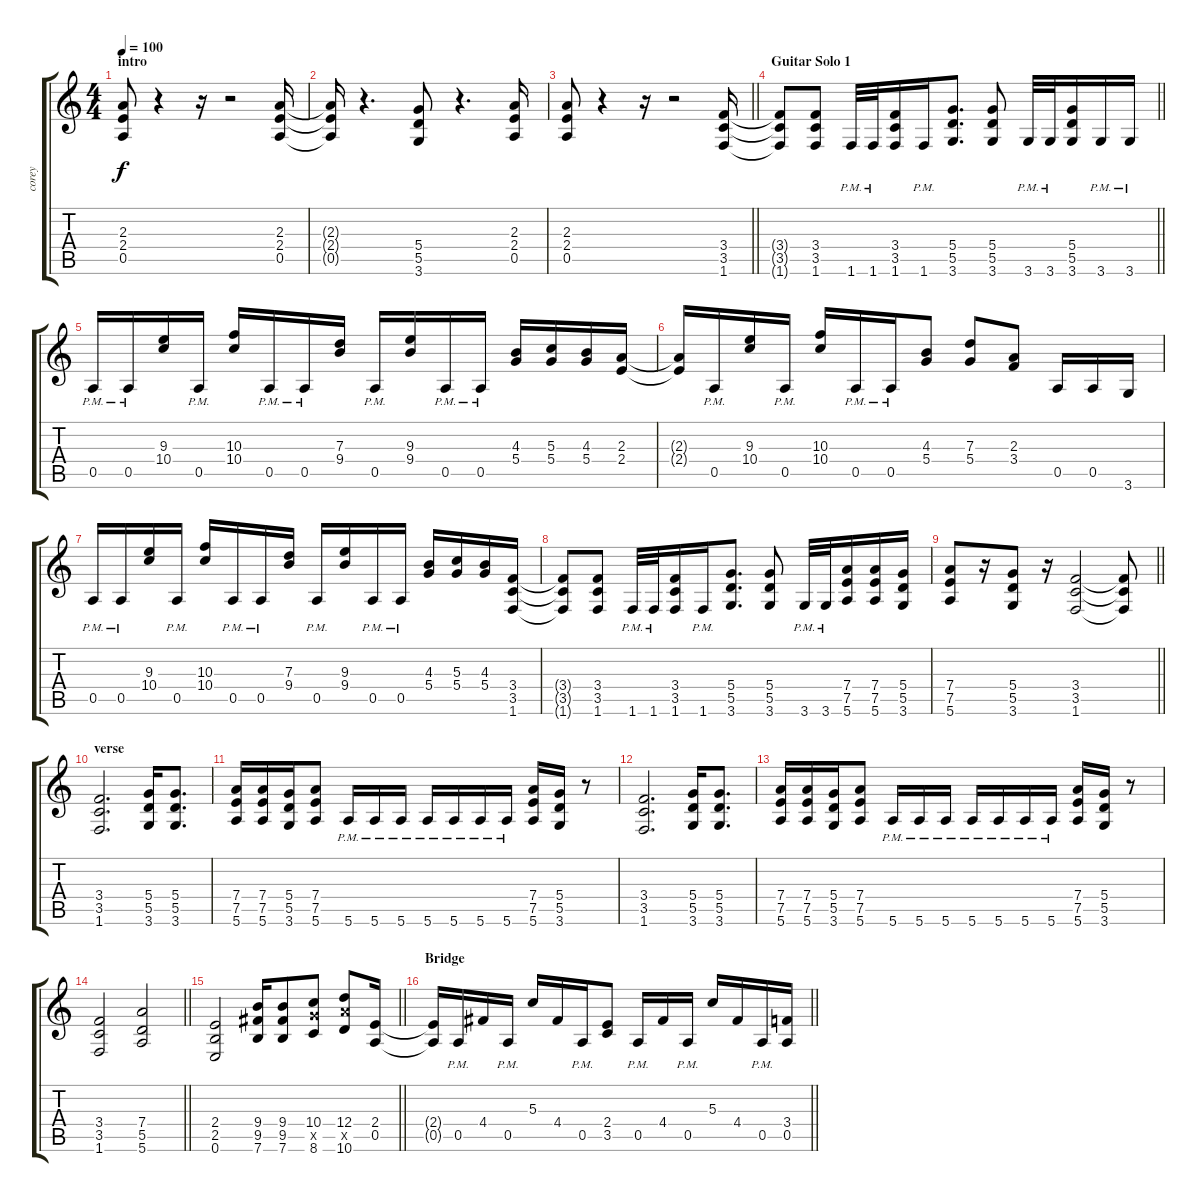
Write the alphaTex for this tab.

\track ("corey" "corey") {instrument distortionguitar}
\staff {score tabs}
\tuning (E4 B3 G3 D3 A2 E2) {hide}
\ts (4 4)
\section ("" "intro")
\tempo 100
\clef g2
\ks c
(2.3 2.4 0.5).8{dy f instrument distortionguitar} r.4 r.16 r.2 (2.3 2.4 0.5).16 |
(2.3{t} 2.4{t} 0.5{t}).16 r.4{d} (5.4 5.5 3.6).8 r.4{d} (2.3 2.4 0.5).16 |
\barLineRight lightlight
(2.3 2.4 0.5).8 r.4 r.16 r.2 (3.4 3.5 1.6).16 |
\section ("" "Guitar Solo 1")
\barLineRight lightlight
(3.4{t} 3.5{t} 1.6{t}).8 (3.4 3.5 1.6).8 1.6{pm}.32 1.6{pm}.32 (3.4 3.5 1.6).16 1.6{pm}.16 (5.4 5.5 3.6).8{d} (5.4 5.5 3.6).8 3.6{pm}.32 3.6{pm}.32 (5.4 5.5 3.6).16 3.6{pm}.16 3.6{pm}.16 |
0.5{pm}.16 0.5{pm}.16 (9.3 10.4).16 0.5{pm}.16 (10.3 10.4).16 0.5{pm}.16 0.5{pm}.16 (7.3 9.4).16 0.5{pm}.16 (9.3 9.4).16 0.5{pm}.16 0.5{pm}.16 (4.3 5.4).16 (5.3 5.4).16 (4.3 5.4).16 (2.3 2.4).16 |
(2.3{t} 2.4{t}).16 0.5{pm}.16 (9.3 10.4).16 0.5{pm}.16 (10.3 10.4).16 0.5{pm}.16 0.5{pm}.16 (4.3 5.4).8 (7.3 5.4).8 (2.3 3.4).8 0.5.16 0.5.16 3.6.16 |
0.5{pm}.16 0.5{pm}.16 (9.3 10.4).16 0.5{pm}.16 (10.3 10.4).16 0.5{pm}.16 0.5{pm}.16 (7.3 9.4).16 0.5{pm}.16 (9.3 9.4).16 0.5{pm}.16 0.5{pm}.16 (4.3 5.4).16 (5.3 5.4).16 (4.3 5.4).16 (3.4 3.5 1.6).16 |
(3.4{t} 3.5{t} 1.6{t}).8 (3.4 3.5 1.6).8 1.6{pm}.32 1.6{pm}.32 (3.4 3.5 1.6).16 1.6{pm}.16 (5.4 5.5 3.6).8{d} (5.4 5.5 3.6).8 3.6{pm}.32 3.6{pm}.32 (7.4 7.5 5.6).16 (7.4 7.5 5.6).16 (5.4 5.5 3.6).16 |
\barLineRight lightlight
(7.4 7.5 5.6).8 r.16 (5.4 5.5 3.6).8 r.16 (3.4 3.5 1.6).2 (3.4{t} 3.5{t} 1.6{t}).8 |
\section ("" "verse")
(3.4 3.5 1.6).2{d} (5.4 5.5 3.6).16 (5.4 5.5 3.6).8{d} |
(7.4 7.5 5.6).16 (7.4 7.5 5.6).16 (5.4 5.5 3.6).16 (7.4 7.5 5.6).8 5.6{pm}.16 5.6{pm}.16 5.6{pm}.16 5.6{pm}.16 5.6{pm}.16 5.6{pm}.16 5.6{pm}.16 (7.4 7.5 5.6).16 (5.4 5.5 3.6).16 r.8 |
(3.4 3.5 1.6).2{d} (5.4 5.5 3.6).16 (5.4 5.5 3.6).8{d} |
(7.4 7.5 5.6).16 (7.4 7.5 5.6).16 (5.4 5.5 3.6).16 (7.4 7.5 5.6).8 5.6{pm}.16 5.6{pm}.16 5.6{pm}.16 5.6{pm}.16 5.6{pm}.16 5.6{pm}.16 5.6{pm}.16 (7.4 7.5 5.6).16 (5.4 5.5 3.6).16 r.8 |
\barLineRight lightlight
(3.4 3.5 1.6).2 (7.4 5.5 5.6).2 |
\barLineRight lightlight
(2.4 2.5 0.6).2 (9.4 9.5 7.6).16 (9.4 9.5 7.6).8 (10.4 10.5{x} 8.6).8 (12.4 12.5{x} 10.6).8 (2.4 0.5).16 |
\section ("" "Bridge")
\barLineRight lightlight
(2.4{t} 0.5{t}).16 0.5{pm}.16 4.4.16 0.5{pm}.16 5.3.16 4.4.16 0.5{pm}.16 (2.4 3.5).8 0.5{pm}.16 4.4.16 0.5{pm}.16 5.3.16 4.4.16 0.5{pm}.16 (3.4 0.5).16
